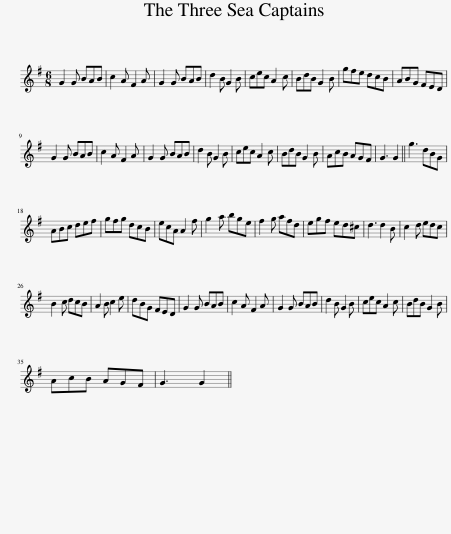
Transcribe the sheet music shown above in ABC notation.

X:1
L:1/8
M:6/8
I:linebreak $
K:G
V:1 treble
V:1
 G2 G BAB | c2 A F2 A | G2 G BAB | d2 B G2 B | cec A2 c | %5
 BdB G2 B | gfe dcB | ABG FED |$ G2 G BAB | c2 A F2 A | %10
 G2 G BAB | d2 B G2 B | cec A2 c | BdB G2 B | AcB AGF | %15
 G3 G2 || g3 dBG |$ ABc def | gfg dcB | ecA A2 f | %20
 g2 a bge | f2 g afd | egf ed^c | d3 d2 B | c2 d edc |$ %25
 B2 c dcB | A2 B c2 e | dBG FED | G2 G BAB | c2 A F2 A | %30
 G2 G BAB | d2 B G2 B | cec A2 c | BdB G2 B |$ AcB AGF | %35
 G3 G2 || %36
